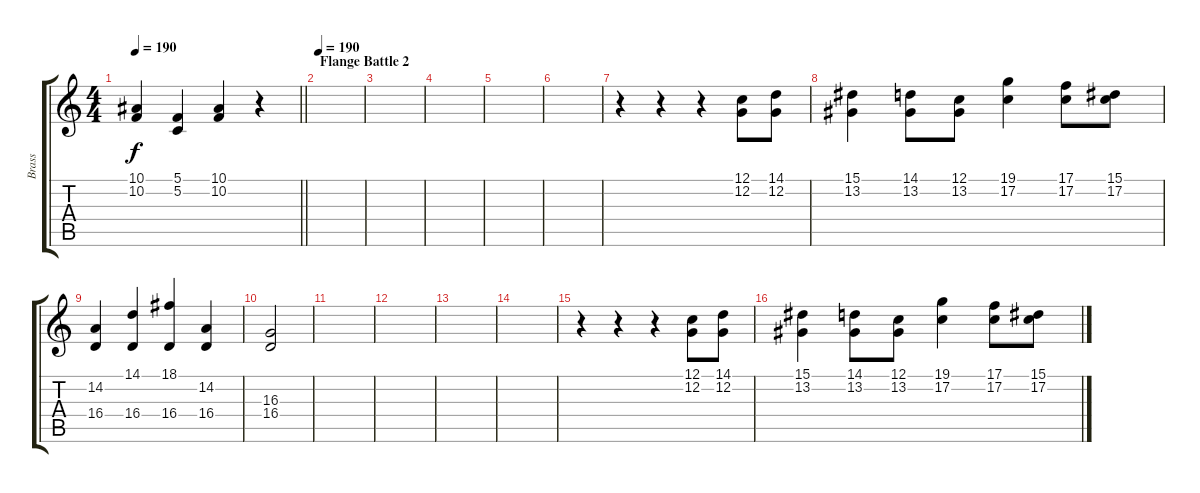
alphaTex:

\track ("Brass" "Brass") {instrument brasssection}
\staff {score tabs}
\tuning (C4 G3 Eb3 Bb2 F2 C2) {hide}
\ts (4 4)
\tempo 190
\clef g2
\barLineRight lightlight
\ks c
(10.1 10.2).4{dy f} (5.1 5.2).4 (10.1 10.2).4 r.4 |
\section ("" "Flange Battle 2")
\tempo 190
|
|
|
|
|
r.4 r.4 r.4 (12.1 12.2).8 (14.1 12.2).8 |
(15.1 13.2).4 (14.1 13.2).8 (12.1 13.2).8 (19.1 17.2).4 (17.1 17.2).8 (15.1 17.2).8 |
(14.2 16.4).4 (14.1 16.4).4 (18.1 16.4).4 (14.2 16.4).4 |
(16.3 16.4).2 |
|
|
|
|
r.4 r.4 r.4 (12.1 12.2).8 (14.1 12.2).8 |
(15.1 13.2).4 (14.1 13.2).8 (12.1 13.2).8 (19.1 17.2).4 (17.1 17.2).8 (15.1 17.2).8
